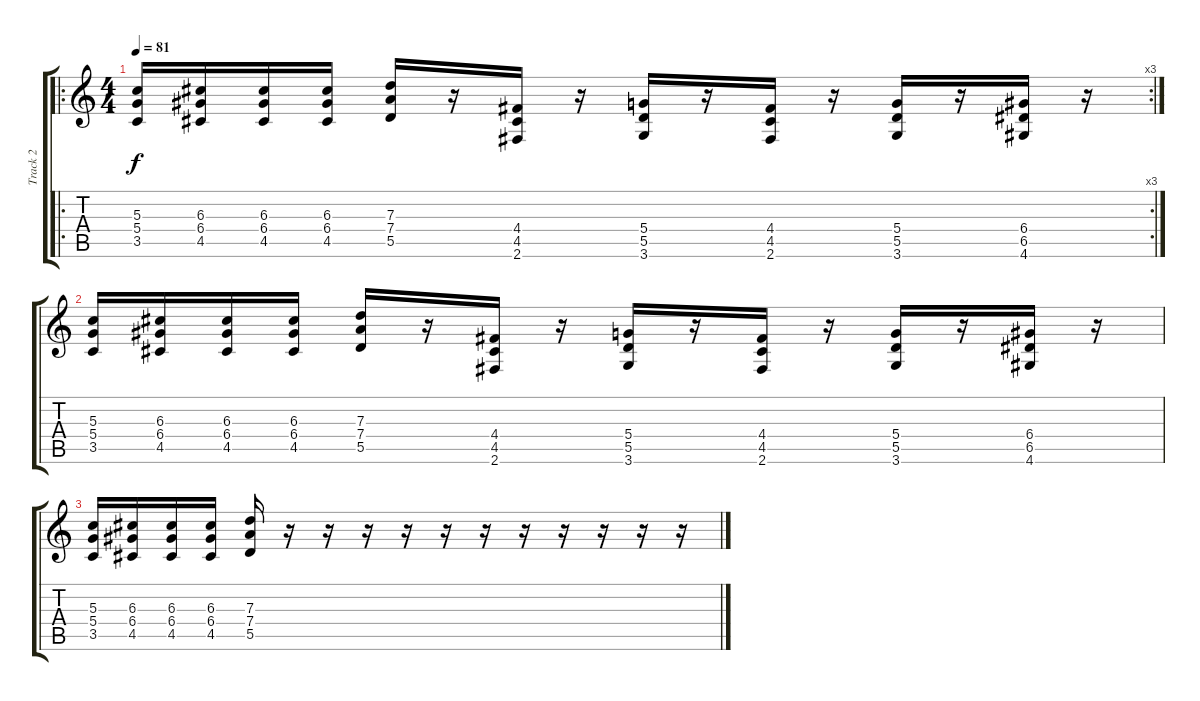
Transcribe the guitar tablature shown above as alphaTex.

\track ("Track 2" "Track 2") {instrument overdrivenguitar}
\staff {score tabs}
\tuning (E4 B3 G3 D3 A2 E2) {hide}
\ro
\rc 3
\ts (4 4)
\tempo 81
\clef g2
\ks c
(5.3 5.4 3.5).16{dy f} (6.3 6.4 4.5).16 (6.3 6.4 4.5).16 (6.3 6.4 4.5).16 (7.3 7.4 5.5).16 r.16 (4.4 4.5 2.6).16 r.16 (5.4 5.5 3.6).16 r.16 (4.4 4.5 2.6).16 r.16 (5.4 5.5 3.6).16 r.16 (6.4 6.5 4.6).16 r.16 |
(5.3 5.4 3.5).16 (6.3 6.4 4.5).16 (6.3 6.4 4.5).16 (6.3 6.4 4.5).16 (7.3 7.4 5.5).16 r.16 (4.4 4.5 2.6).16 r.16 (5.4 5.5 3.6).16 r.16 (4.4 4.5 2.6).16 r.16 (5.4 5.5 3.6).16 r.16 (6.4 6.5 4.6).16 r.16 |
(5.3 5.4 3.5).16 (6.3 6.4 4.5).16 (6.3 6.4 4.5).16 (6.3 6.4 4.5).16 (7.3 7.4 5.5).16 r.16 r.16 r.16 r.16 r.16 r.16 r.16 r.16 r.16 r.16 r.16
